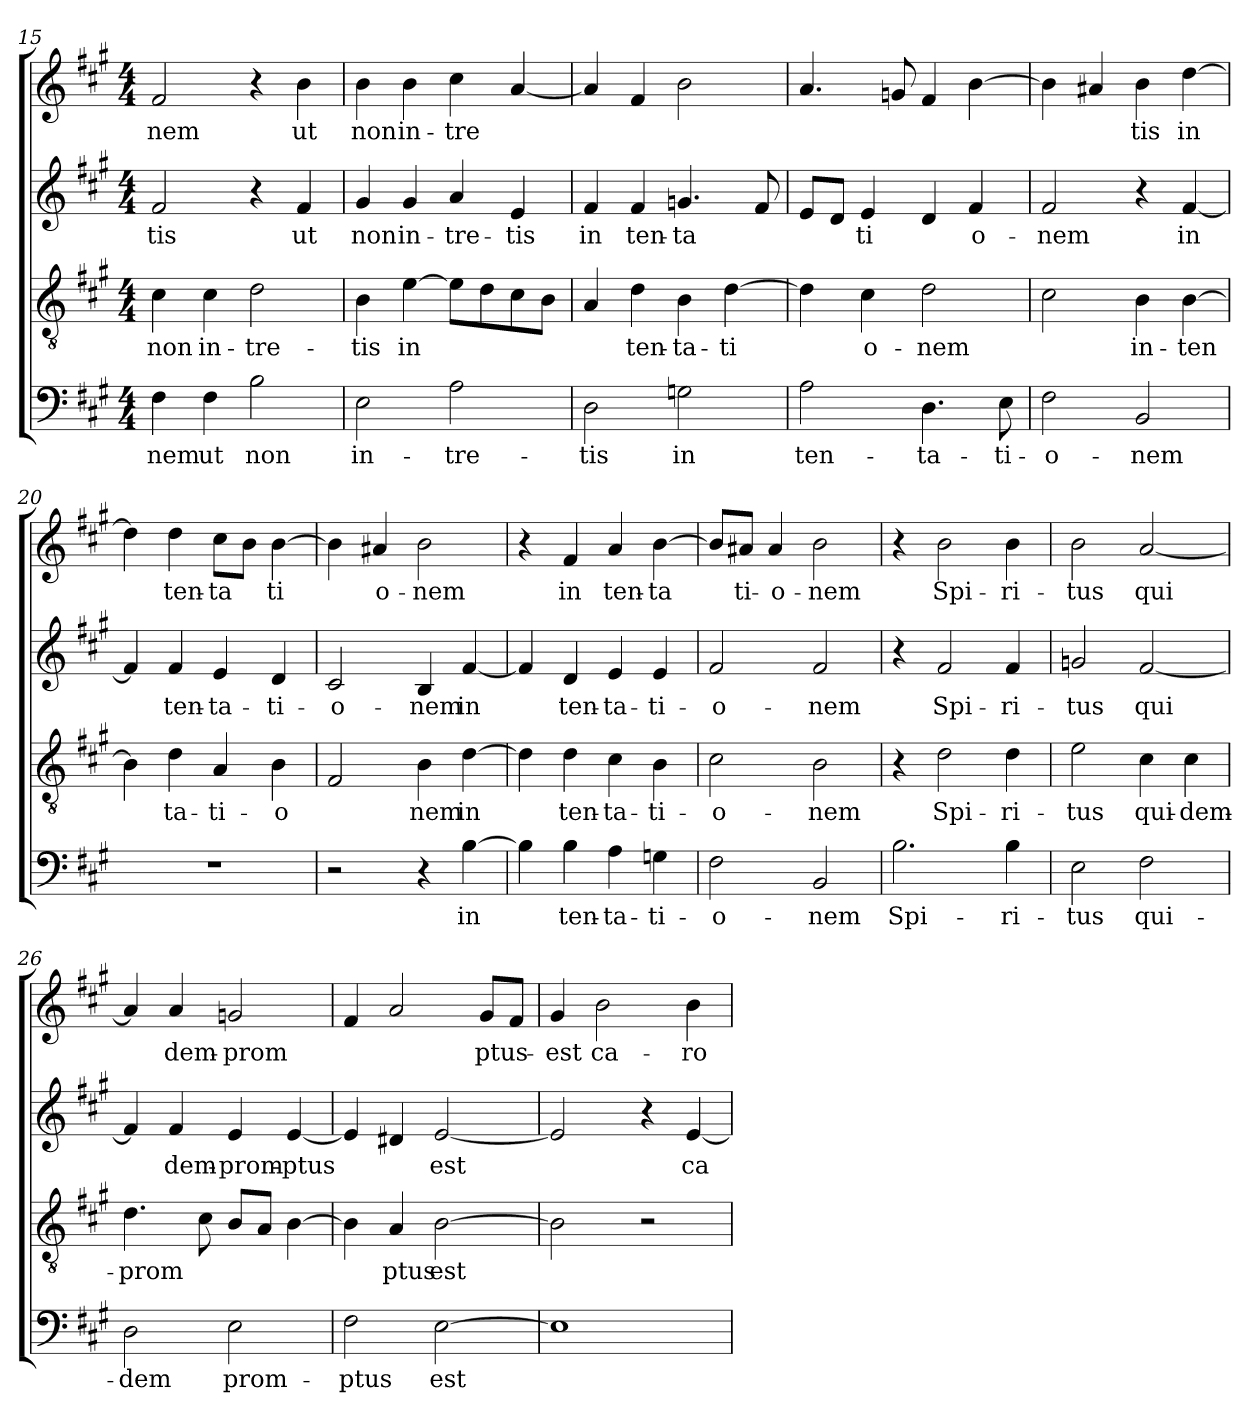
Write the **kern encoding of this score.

**kern	**text	**kern	**text	**kern	**text	**kern	**text
*part4	*part4	*part3	*part3	*part2	*part2	*part1	*part1
*staff4	*staff4	*staff3	*staff3	*staff2	*staff2	*staff1	*staff1
*clefF4	*	*clefGv2	*	*clefG2	*	*clefG2	*
*k[f#c#g#]	*	*k[f#c#g#]	*	*k[f#c#g#]	*	*k[f#c#g#]	*
*A:	*	*A:	*	*A:	*	*A:	*
*M4/4	*	*M4/4	*	*M4/4	*	*M4/4	*
=15	=15	=15	=15	=15	=15	=15	=15
!	!LO:LY:b	!	!LO:LY:b	!	!LO:LY:b	!	!LO:LY:b
4F#\	-nem	4c#\	non	2f#/	tis	2f#/	-nem
!	!LO:LY:b	!	!LO:LY:b	!	!	!	!
4F#\	ut	4c#\	in-	.	.	.	.
!	!LO:LY:b	!	!LO:LY:b	!	!	!	!
2B\	non	2d\	-tre-	4r	.	4r	.
!	!	!	!	!	!LO:LY:b	!	!LO:LY:b
.	.	.	.	4f#/	ut	4b\	ut
=16	=16	=16	=16	=16	=16	=16	=16
!	!LO:LY:b	!	!LO:LY:b	!	!LO:LY:b	!	!LO:LY:b
2E\	in-	4B\	-tis	4g#/	non	4b\	non
!	!	!	!LO:LY:b	!	!LO:LY:b	!	!LO:LY:b
.	.	[>4e\	in	4g#/	in-	4b\	in-
!	!LO:LY:b	!	!	!	!LO:LY:b	!	!LO:LY:b
2A\	-tre-	8e\L]	.	4a/	-tre-	4cc#\	-tre
.	.	8d\	.	.	.	.	.
!	!	!	!	!	!LO:LY:b	!	!
.	.	8c#\	.	4e/	-tis	[<4a/	.
.	.	8B\J	.	.	.	.	.
=17	=17	=17	=17	=17	=17	=17	=17
!	!LO:LY:b	!	!	!	!LO:LY:b	!	!
2D\	-tis	4A/	.	4f#/	in	4a/]	.
!	!	!	!LO:LY:b	!	!LO:LY:b	!	!
.	.	4d\	ten-	4f#/	ten-	4f#/	.
!	!LO:LY:b	!	!LO:LY:b	!	!LO:LY:b	!	!
2Gn\	in	4B\	-ta-	4.gn/	-ta	2b\	.
!	!	!	!LO:LY:b	!	!	!	!
.	.	[>4d\	-ti	.	.	.	.
.	.	.	.	8f#/	.	.	.
!!LO:PB:g=z
=18	=18	=18	=18	=18	=18	=18	=18
!	!LO:LY:b	!	!	!	!	!	!
2A\	ten-	4d\]	.	8e/L	.	4.a/	.
.	.	.	.	8d/J	.	.	.
!	!	!	!LO:LY:b	!	!LO:LY:b	!	!
.	.	4c#\	o-	4e/	ti	.	.
.	.	.	.	.	.	8gn/	.
!	!LO:LY:b	!	!LO:LY:b	!	!	!	!
4.D\	-ta-	2d\	-nem	4d/	.	4f#/	.
!	!	!	!	!	!LO:LY:b	!	!
.	.	.	.	4f#/	o-	[>4b\	.
!	!LO:LY:b	!	!	!	!	!	!
8E\	-ti-	.	.	.	.	.	.
=19	=19	=19	=19	=19	=19	=19	=19
!	!LO:LY:b	!	!	!	!LO:LY:b	!	!
2F#\	-o-	2c#\	.	2f#/	-nem	4b\]	.
.	.	.	.	.	.	4a#X/	.
!	!LO:LY:b	!	!LO:LY:b	!	!	!	!LO:LY:b
2BB/	-nem	4B\	in-	4r	.	4b\	tis
!	!	!	!LO:LY:b	!	!LO:LY:b	!	!LO:LY:b
.	.	[>4B\	-ten	[<4f#/	in	[>4dd\	in
=20	=20	=20	=20	=20	=20	=20	=20
1r	.	4B\]	.	4f#/]	.	4dd\]	.
!	!	!	!LO:LY:b	!	!LO:LY:b	!	!LO:LY:b
.	.	4d\	ta-	4f#/	ten-	4dd\	ten-
!	!	!	!LO:LY:b	!	!LO:LY:b	!	!LO:LY:b
.	.	4A/	-ti-	4e/	-ta-	8cc#\L	-ta
.	.	.	.	.	.	8b\J	.
!	!	!	!LO:LY:b:rj	!	!LO:LY:b	!	!LO:LY:b
.	.	4B\	-o	4d/	-ti-	[>4b\	ti
=21	=21	=21	=21	=21	=21	=21	=21
!	!	!	!	!	!LO:LY:b	!	!
2r	.	2F#/	.	2c#/	-o-	4b\]	.
!	!	!	!	!	!	!	!LO:LY:b
.	.	.	.	.	.	4a#X/	o-
!	!	!	!LO:LY:b	!	!LO:LY:b	!	!LO:LY:b
4r	.	4B\	nem	4B/	-nem	2b\	-nem
!	!LO:LY:b	!	!LO:LY:b	!	!LO:LY:b	!	!
[>4B\	in	[>4d\	in	[<4f#/	in	.	.
=22	=22	=22	=22	=22	=22	=22	=22
4B\]	.	4d\]	.	4f#/]	.	4r	.
!	!LO:LY:b	!	!LO:LY:b	!	!LO:LY:b	!	!LO:LY:b
4B\	ten-	4d\	ten-	4d/	ten-	4f#/	in
!	!LO:LY:b	!	!LO:LY:b	!	!LO:LY:b	!	!LO:LY:b
4A\	-ta-	4c#\	-ta-	4e/	-ta-	4a/	ten-
!	!LO:LY:b	!	!LO:LY:b	!	!LO:LY:b	!	!LO:LY:b
4Gn\	-ti-	4B\	-ti-	4e/	-ti-	[>4b\	-ta
=23	=23	=23	=23	=23	=23	=23	=23
!	!LO:LY:b	!	!LO:LY:b	!	!LO:LY:b	!	!
2F#\	-o-	2c#\	-o-	2f#/	-o-	8b/L]	.
!	!	!	!	!	!	!	!LO:LY:b
.	.	.	.	.	.	8a#X/J	ti-
!	!	!	!	!	!	!	!LO:LY:b
.	.	.	.	.	.	4a#/	-o-
!	!LO:LY:b	!	!LO:LY:b	!	!LO:LY:b	!	!LO:LY:b
2BB/	-nem	2B\	-nem	2f#/	-nem	2b\	-nem
!!LO:LB:g=z
=24	=24	=24	=24	=24	=24	=24	=24
!	!LO:LY:b	!	!	!	!	!	!
2.B\	Spi-	4r	.	4r	.	4r	.
!	!	!	!LO:LY:b	!	!LO:LY:b	!	!LO:LY:b
.	.	2d\	Spi-	2f#/	Spi-	2b\	Spi-
!	!LO:LY:b	!	!LO:LY:b	!	!LO:LY:b	!	!LO:LY:b
4B\	-ri-	4d\	-ri-	4f#/	-ri-	4b\	-ri-
=25	=25	=25	=25	=25	=25	=25	=25
!	!LO:LY:b	!	!LO:LY:b	!	!LO:LY:b	!	!LO:LY:b
2E\	-tus	2e\	-tus	2gn/	-tus	2b\	-tus
!	!LO:LY:b	!	!LO:LY:b	!	!LO:LY:b	!	!LO:LY:b
2F#\	qui-	4c#\	qui-	[<2f#/	qui	[<2a/	qui
!	!	!	!LO:LY:b:rj	!	!	!	!
.	.	4c#\	-dem-	.	.	.	.
=26	=26	=26	=26	=26	=26	=26	=26
!	!LO:LY:b	!	!LO:LY:b	!	!	!	!
2D\	-dem	4.d\	-prom	4f#/]	.	4a/]	.
!	!	!	!	!	!LO:LY:b	!	!LO:LY:b
.	.	.	.	4f#/	dem-	4a/	dem-
.	.	8c#\	.	.	.	.	.
!	!LO:LY:b	!	!	!	!LO:LY:b	!	!LO:LY:b
2E\	prom-	8B/L	.	4e/	-prom-	2gn/	-prom
.	.	8A/J	.	.	.	.	.
!	!	!	!	!	!LO:LY:b	!	!
.	.	[>4B\	.	[<4e/	-ptus	.	.
=27	=27	=27	=27	=27	=27	=27	=27
!	!LO:LY:b	!	!	!	!	!	!
2F#\	-ptus	4B\]	.	4e/]	.	4f#/	.
!	!	!	!LO:LY:b	!	!	!	!
.	.	4A/	ptus	4d#X/	.	2a/	.
!	!LO:LY:b	!	!LO:LY:b	!	!LO:LY:b	!	!
[>2E\	est	[>2B\	est	[<2e/	est	.	.
!	!	!	!	!	!	!	!LO:LY:b
.	.	.	.	.	.	8g#/L	ptus-
.	.	.	.	.	.	8f#/J	.
=28	=28	=28	=28	=28	=28	=28	=28
!	!	!	!	!	!	!	!LO:LY:b
1E]	.	2B\]	.	2e/]	.	4g#/	-est
!	!	!	!	!	!	!	!LO:LY:b
.	.	.	.	.	.	2b\	ca-
.	.	2r	.	4r	.	.	.
!	!	!	!	!	!LO:LY:b	!	!LO:LY:b
.	.	.	.	[<4e/	ca	4b\	-ro
=	=	=	=	=	=	=	=
*-	*-	*-	*-	*-	*-	*-	*-
